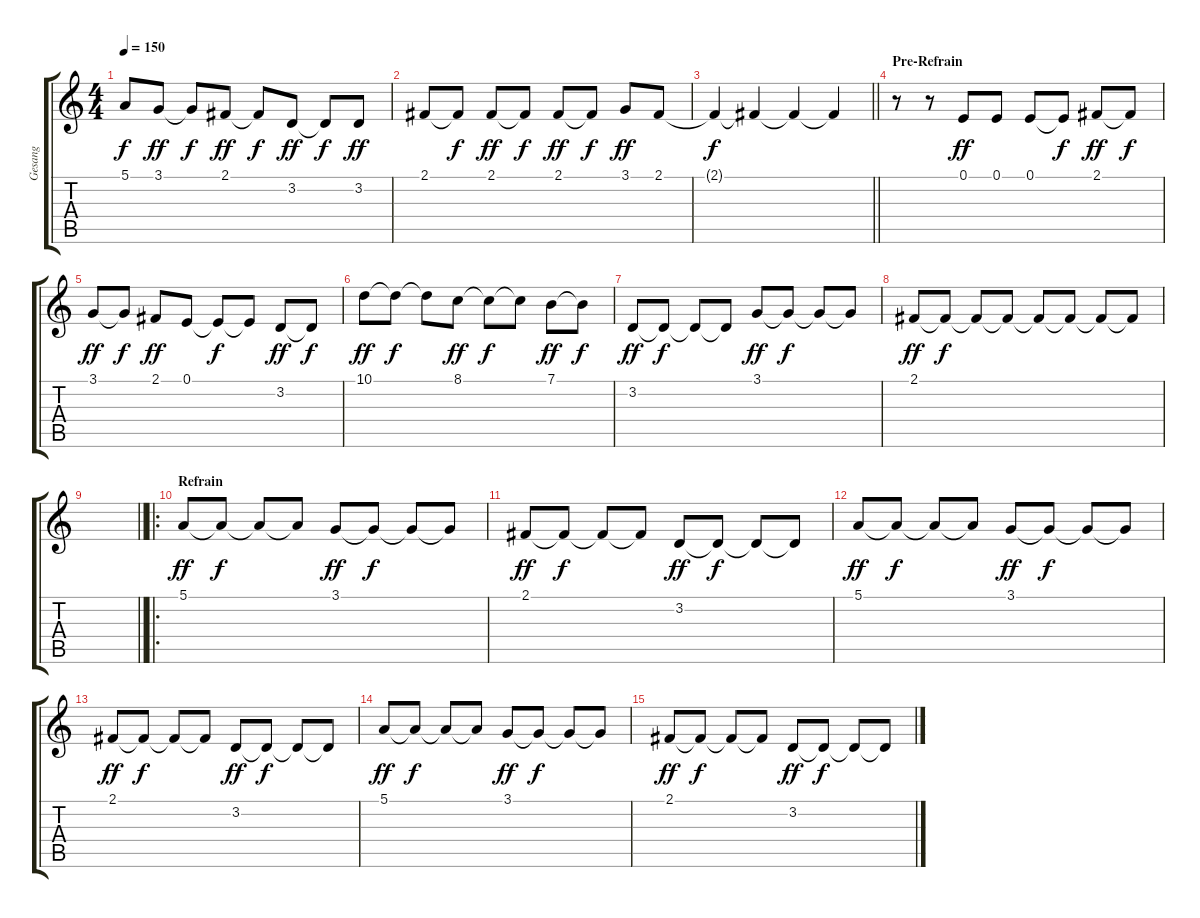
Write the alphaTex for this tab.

\track ("Gesang" "Gesang") {instrument lead6voice}
\staff {score tabs}
\tuning (E4 B3 G3 D3 A2 E2) {hide}
\ts (4 4)
\tempo 150
\clef g2
\ks c
5.1{t}.8{dy f} 3.1.8{dy ff} 3.1{t}.8{dy f} 2.1.8{dy ff} 2.1{t}.8{dy f} 3.2.8{dy ff} 3.2{t}.8{dy f} 3.2.8{dy ff} |
2.1.8 2.1{t}.8{dy f} 2.1.8{dy ff} 2.1{t}.8{dy f} 2.1.8{dy ff} 2.1{t}.8{dy f} 3.1.8{dy ff} 2.1.8 |
\barLineRight lightlight
2.1{t}.4{dy f} 2.1{t}.4 2.1{t}.4 2.1{t}.4 |
\section ("" "Pre-Refrain")
r.8 r.8 0.1.8{dy ff} 0.1.8 0.1.8 0.1{t}.8{dy f} 2.1.8{dy ff} 2.1{t}.8{dy f} |
3.1.8{dy ff} 3.1{t}.8{dy f} 2.1.8{dy ff} 0.1.8 0.1{t}.8{dy f} 0.1{t}.8 3.2.8{dy ff} 3.2{t}.8{dy f} |
10.1.8{dy ff} 10.1{t}.8{dy f} 10.1{t}.8 8.1.8{dy ff} 8.1{t}.8{dy f} 8.1{t}.8 7.1.8{dy ff} 7.1{t}.8{dy f} |
3.2.8{dy ff} 3.2{t}.8{dy f} 3.2{t}.8 3.2{t}.8 3.1.8{dy ff} 3.1{t}.8{dy f} 3.1{t}.8 3.1{t}.8 |
2.1.8{dy ff} 2.1{t}.8{dy f} 2.1{t}.8 2.1{t}.8 2.1{t}.8 2.1{t}.8 2.1{t}.8 2.1{t}.8 |
\barLineRight lightlight
|
\ro
\section ("" "Refrain")
5.1.8{dy ff} 5.1{t}.8{dy f} 5.1{t}.8 5.1{t}.8 3.1.8{dy ff} 3.1{t}.8{dy f} 3.1{t}.8 3.1{t}.8 |
2.1.8{dy ff} 2.1{t}.8{dy f} 2.1{t}.8 2.1{t}.8 3.2.8{dy ff} 3.2{t}.8{dy f} 3.2{t}.8 3.2{t}.8 |
5.1.8{dy ff} 5.1{t}.8{dy f} 5.1{t}.8 5.1{t}.8 3.1.8{dy ff} 3.1{t}.8{dy f} 3.1{t}.8 3.1{t}.8 |
2.1.8{dy ff} 2.1{t}.8{dy f} 2.1{t}.8 2.1{t}.8 3.2.8{dy ff} 3.2{t}.8{dy f} 3.2{t}.8 3.2{t}.8 |
5.1.8{dy ff} 5.1{t}.8{dy f} 5.1{t}.8 5.1{t}.8 3.1.8{dy ff} 3.1{t}.8{dy f} 3.1{t}.8 3.1{t}.8 |
2.1.8{dy ff} 2.1{t}.8{dy f} 2.1{t}.8 2.1{t}.8 3.2.8{dy ff} 3.2{t}.8{dy f} 3.2{t}.8 3.2{t}.8
